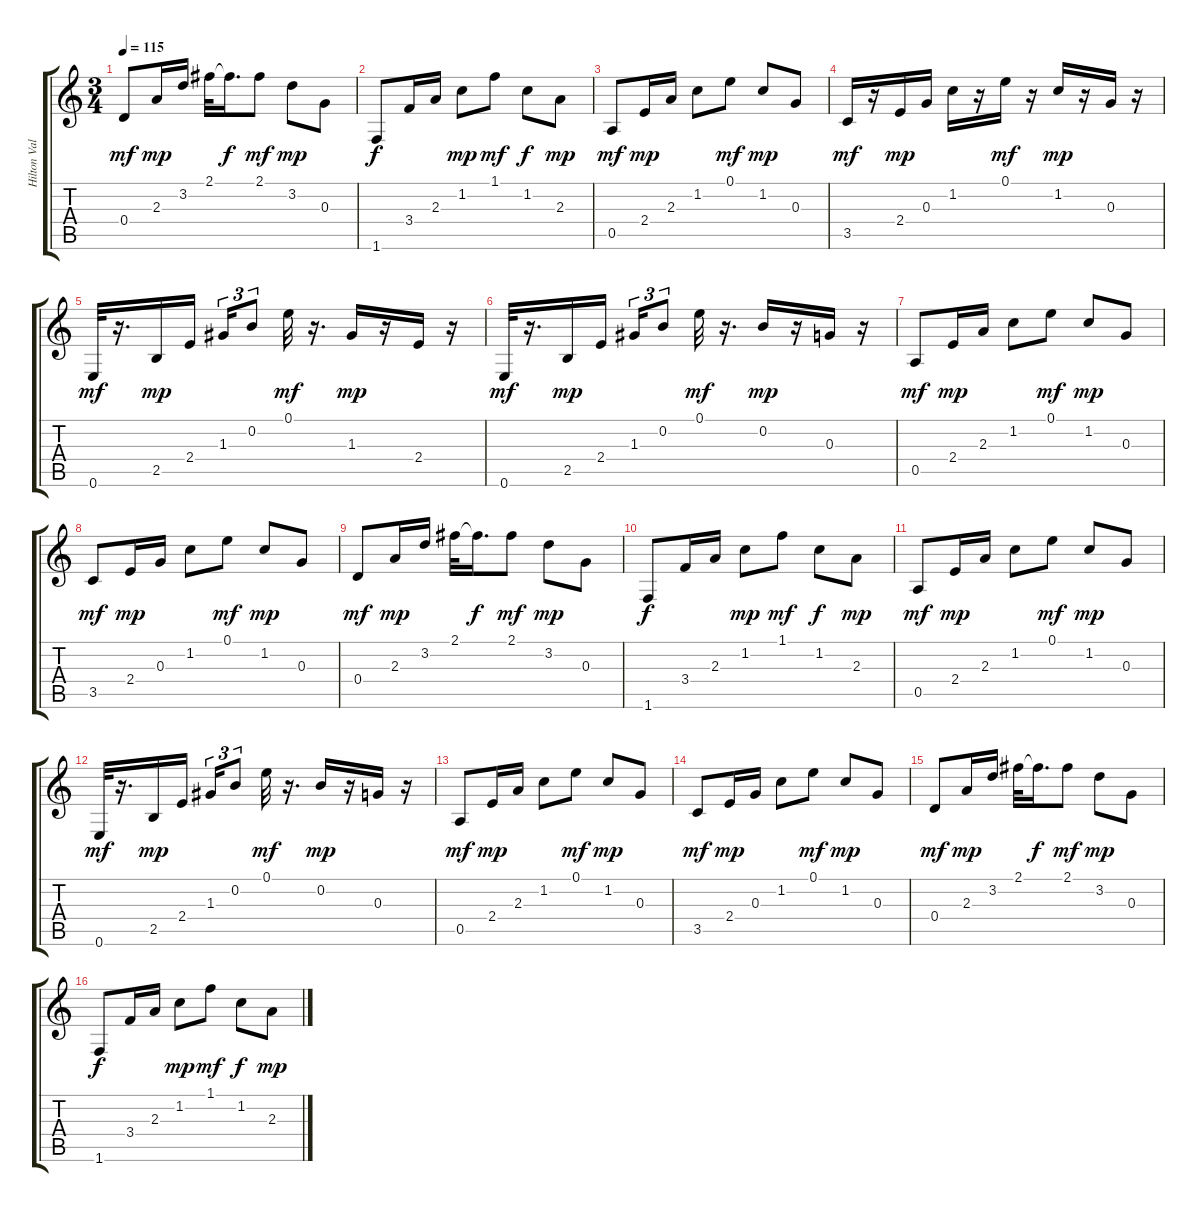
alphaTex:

\track ("Hilton Valentine" "Hilton Val") {instrument electricguitarjazz}
\staff {score tabs}
\tuning (E4 B3 G3 D3 A2 E2) {hide}
\ts (3 4)
\tempo 115
\clef g2
\ks c
0.4.8{dy mf} 2.3.16{dy mp} 3.2.16 2.1.32 2.1{t}.16{d dy f} 2.1.8{dy mf} 3.2.8{dy mp} 0.3.8 |
1.6.8{dy f} 3.4.16 2.3.16 1.2.8{dy mp} 1.1.8{dy mf} 1.2.8{dy f} 2.3.8{dy mp} |
0.5.8{dy mf} 2.4.16{dy mp} 2.3.16 1.2.8 0.1.8{dy mf} 1.2.8{dy mp} 0.3.8 |
3.5.16{dy mf} r.16 2.4.16{dy mp} 0.3.16 1.2.16 r.16 0.1.16{dy mf} r.16 1.2.16{dy mp} r.16 0.3.16 r.16 |
0.6.32{dy mf} r.16{d} 2.5.16{dy mp} 2.4.16 1.3.16{tu (3 2)} 0.2.8{tu (3 2)} 0.1.32{dy mf} r.16{d} 1.3.16{dy mp} r.16 2.4.16 r.16 |
0.6.32{dy mf} r.16{d} 2.5.16{dy mp} 2.4.16 1.3.16{tu (3 2)} 0.2.8{tu (3 2)} 0.1.32{dy mf} r.16{d} 0.2.16{dy mp} r.16 0.3.16 r.16 |
0.5.8{dy mf} 2.4.16{dy mp} 2.3.16 1.2.8 0.1.8{dy mf} 1.2.8{dy mp} 0.3.8 |
3.5.8{dy mf} 2.4.16{dy mp} 0.3.16 1.2.8 0.1.8{dy mf} 1.2.8{dy mp} 0.3.8 |
0.4.8{dy mf} 2.3.16{dy mp} 3.2.16 2.1.32 2.1{t}.16{d dy f} 2.1.8{dy mf} 3.2.8{dy mp} 0.3.8 |
1.6.8{dy f} 3.4.16 2.3.16 1.2.8{dy mp} 1.1.8{dy mf} 1.2.8{dy f} 2.3.8{dy mp} |
0.5.8{dy mf} 2.4.16{dy mp} 2.3.16 1.2.8 0.1.8{dy mf} 1.2.8{dy mp} 0.3.8 |
0.6.32{dy mf} r.16{d} 2.5.16{dy mp} 2.4.16 1.3.16{tu (3 2)} 0.2.8{tu (3 2)} 0.1.32{dy mf} r.16{d} 0.2.16{dy mp} r.16 0.3.16 r.16 |
0.5.8{dy mf} 2.4.16{dy mp} 2.3.16 1.2.8 0.1.8{dy mf} 1.2.8{dy mp} 0.3.8 |
3.5.8{dy mf} 2.4.16{dy mp} 0.3.16 1.2.8 0.1.8{dy mf} 1.2.8{dy mp} 0.3.8 |
0.4.8{dy mf} 2.3.16{dy mp} 3.2.16 2.1.32 2.1{t}.16{d dy f} 2.1.8{dy mf} 3.2.8{dy mp} 0.3.8 |
1.6.8{dy f} 3.4.16 2.3.16 1.2.8{dy mp} 1.1.8{dy mf} 1.2.8{dy f} 2.3.8{dy mp}
